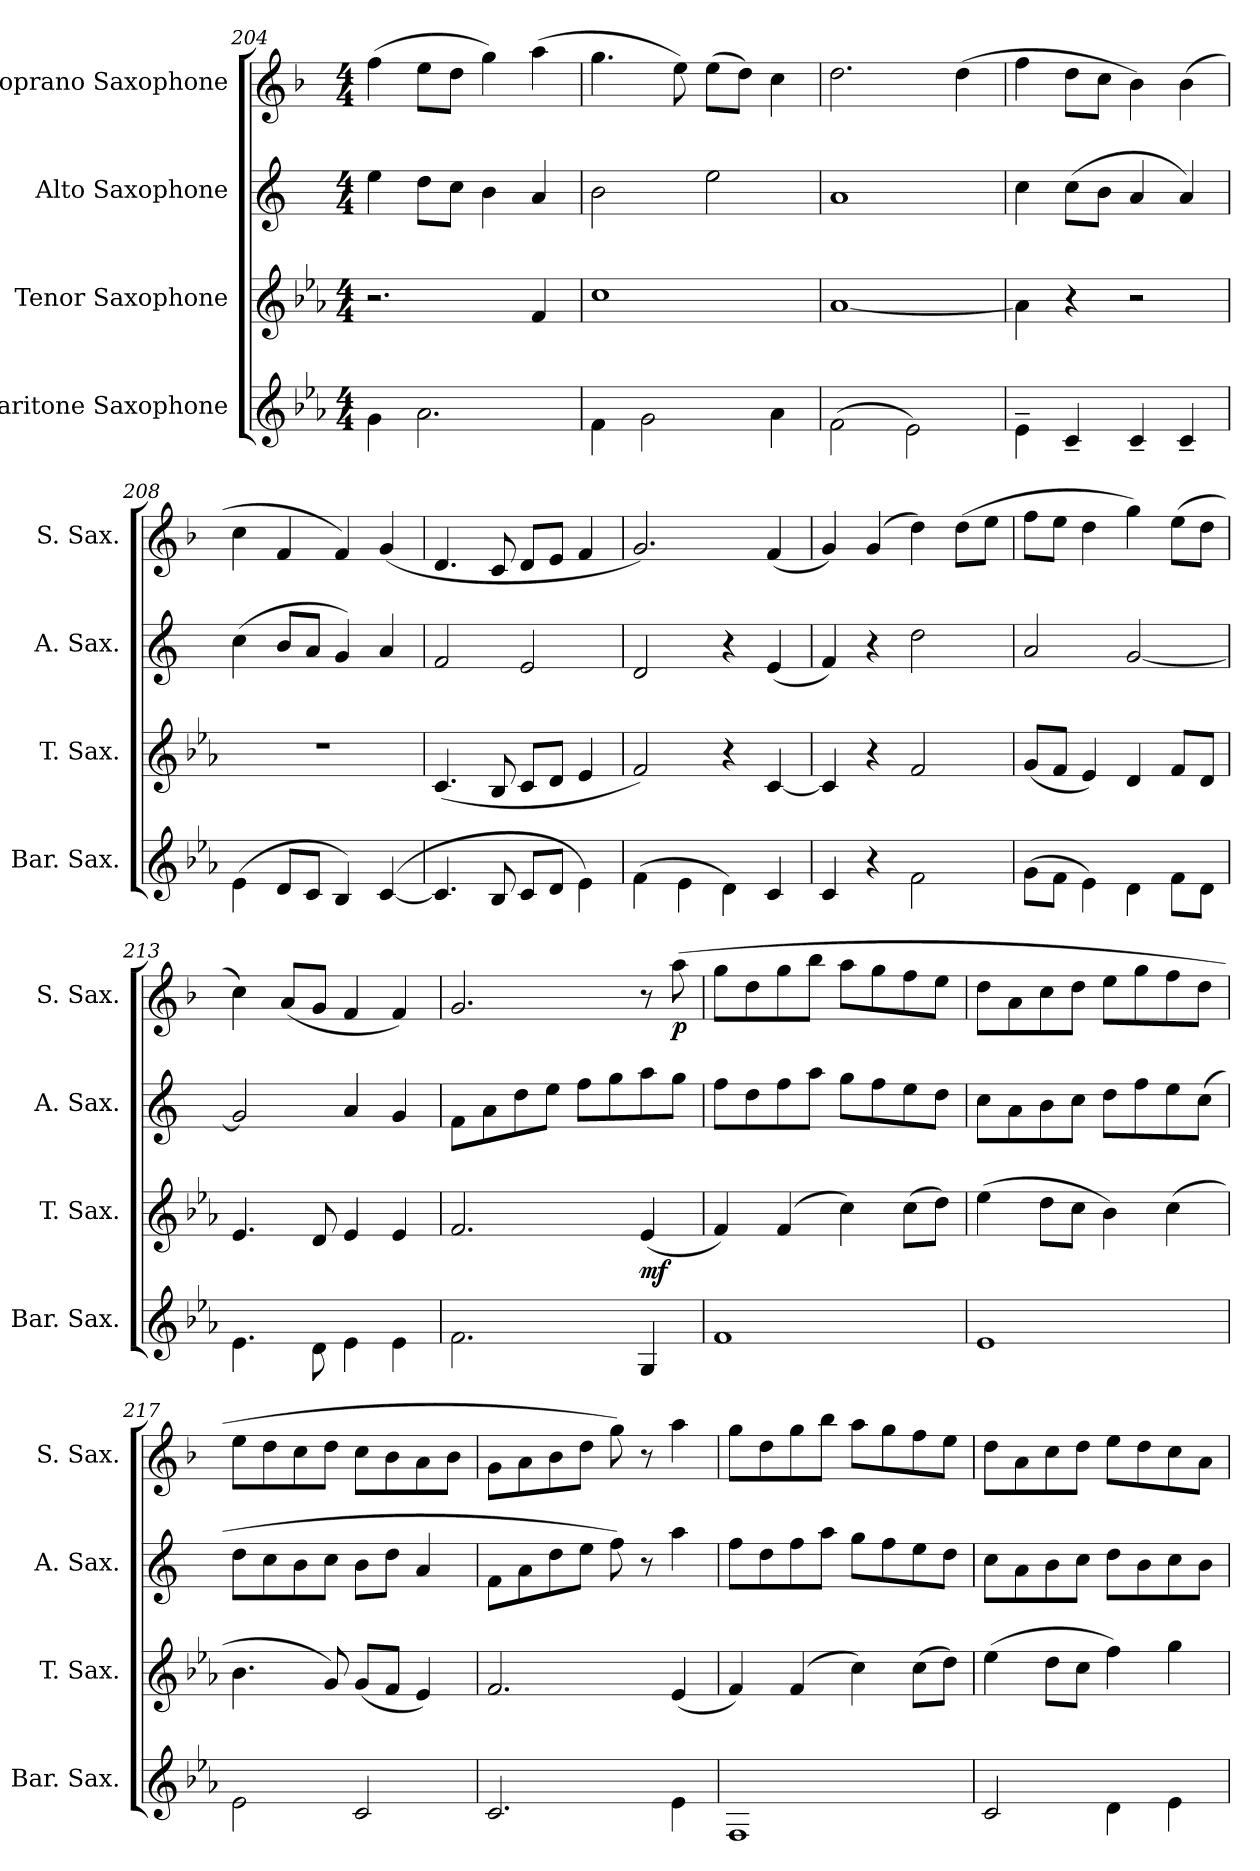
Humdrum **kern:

**kern	**kern	**dynam	**kern	**kern	**dynam
*part4	*part3	*part3	*part2	*part1	*part1
*staff4	*staff3	*staff3	*staff2	*staff1	*staff1
*I"Baritone Saxophone	*I"Tenor Saxophone	*	*I"Alto Saxophone	*I"Soprano Saxophone	*
*I'Bar. Sax.	*I'T. Sax.	*	*I'A. Sax.	*I'S. Sax.	*
*clefG2	*clefG2	*	*clefG2	*clefG2	*
*ITrd12c21	*ITrd8c14	*	*ITrd5c9	*ITrd1c2	*
*k[b-e-a-]	*k[b-e-a-]	*	*k[b-e-a-]	*k[b-e-a-]	*
*M4/4	*M4/4	*	*M4/4	*M4/4	*
=204	=204	=204	=204	=204	=204
4G\	2.r	.	4g\	(4ee-\	.
2.A-\	.	.	8f\L	8dd\L	.
.	.	.	8e-\J	8cc\J	.
.	.	.	4d\	4ff\)	.
.	4F/	.	4c/	(4gg\	.
=205	=205	=205	=205	=205	=205
4F\	1c	.	2d\	4.ff\	.
2G\	.	.	.	.	.
.	.	.	.	8dd\)	.
.	.	.	2g\	(8dd\L	.
.	.	.	.	8cc\J)	.
4A-\	.	.	.	4b-\	.
=206	=206	=206	=206	=206	=206
(2F\	[1A-	.	1c	2.cc\	.
2E-\)	.	.	.	.	.
.	.	.	.	(4cc\	.
=207	=207	=207	=207	=207	=207
4E-~\	4A-\]	.	4e-\	4ee-\	.
4C~/	4r	.	(8e-\L	8cc\L	.
.	.	.	8d\J	8b-\J	.
4C~/	2r	.	4c/	4a-\)	.
4C~/	.	.	4c/)	(4a-\	.
!!LO:PB:g=z
=208	=208	=208	=208	=208	=208
(4E-\	1r	.	(4e-\	4b-\	.
8D/L	.	.	8d/L	4e-/	.
8C/J	.	.	8c/J	.	.
4BB-/)	.	.	4B-/)	4e-/)	.
(>[4C/	.	.	4c/	(4f/	.
=209	=209	=209	=209	=209	=209
4.C/]	(4.C/	.	2A-/	4.c/	.
8BB-/	8BB-/	.	.	8B-/	.
8C/L	8C/L	.	2G/	8c/L	.
8D/J	8D/J	.	.	8d/J	.
4E-\)	4E-/	.	.	4e-/	.
=210	=210	=210	=210	=210	=210
(4F\	2F/)	.	2F/	2.f/)	.
4E-\	.	.	.	.	.
4D\)	4r	.	4r	.	.
4C/	[4C/	.	(4G/	(4e-/	.
=211	=211	=211	=211	=211	=211
4C/	4C/]	.	4A-/)	4f/)	.
4r	4r	.	4r	(4f/	.
2F\	2F/	.	2f\	4cc\)	.
.	.	.	.	(8cc\L	.
.	.	.	.	8dd\J	.
=212	=212	=212	=212	=212	=212
(8G\L	(8G/L	.	2c/	8ee-\L	.
8F\J	8F/J	.	.	8dd\J	.
4E-\)	4E-/)	.	.	4cc\	.
4D\	4D/	.	[2B-/	4ff\)	.
8F\L	8F/L	.	.	(8dd\L	.
8D\J	8D/J	.	.	8cc\J	.
=213	=213	=213	=213	=213	=213
4.E-\	4.E-/	.	2B-/]	4b-\)	.
.	.	.	.	(8g/L	.
8D\	8D/	.	.	8f/J	.
4E-\	4E-/	.	4c/	4e-/	.
4E-\	4E-/	.	4B-/	4e-/)	.
=214	=214	=214	=214	=214	=214
2.F\	2.F/	.	8A-\L	2.f/	.
.	.	.	8c\	.	.
.	.	.	8f\	.	.
.	.	.	8g\J	.	.
.	.	.	8a-\L	.	.
.	.	.	8b-\	.	.
!	!	!LO:DY:b	!	!	!
4GG/	(4E-/	mf	8cc\	8r	.
!	!	!	!	!	!LO:DY:b
.	.	.	8b-\J	(8gg\	p
=215	=215	=215	=215	=215	=215
1F	4F/)	.	8a-\L	8ff\L	.
.	.	.	8f\	8cc\	.
.	(4F/	.	8a-\	8ff\	.
.	.	.	8cc\J	8aa-\J	.
.	4c\)	.	8b-\L	8gg\L	.
.	.	.	8a-\	8ff\	.
.	(8c\L	.	8g\	8ee-\	.
.	8d\J)	.	8f\J	8dd\J	.
!!LO:LB:g=z
=216	=216	=216	=216	=216	=216
1E-	(4e-\	.	8e-\L	8cc\L	.
.	.	.	8c\	8g\	.
.	8d\L	.	8d\	8b-\	.
.	8c\J	.	8e-\J	8cc\J	.
.	4B-\)	.	8f\L	8dd\L	.
.	.	.	8a-\	8ff\	.
.	(4c\	.	8g\	8ee-\	.
.	.	.	(8e-\J	8cc\J	.
=217	=217	=217	=217	=217	=217
2E-\	4.B-\	.	8f\L	8dd\L	.
.	.	.	8e-\	8cc\	.
.	.	.	8d\	8b-\	.
.	8G/)	.	8e-\J	8cc\J	.
2C/	(8G/L	.	8d\L	8b-\L	.
.	8F/J	.	8f\J	8a-\	.
.	4E-/)	.	4c/	8g\	.
.	.	.	.	8a-\J	.
=218	=218	=218	=218	=218	=218
2.C/	2.F/	.	8A-\L	8f\L	.
.	.	.	8c\	8g\	.
.	.	.	8f\	8a-\	.
.	.	.	8g\J	8cc\J	.
.	.	.	8a-\)	8ff\)	.
.	.	.	8r	8r	.
4E-\	(4E-/	.	4cc\	4gg\	.
=219	=219	=219	=219	=219	=219
1FF	4F/)	.	8a-\L	8ff\L	.
.	.	.	8f\	8cc\	.
.	(4F/	.	8a-\	8ff\	.
.	.	.	8cc\J	8aa-\J	.
.	4c\)	.	8b-\L	8gg\L	.
.	.	.	8a-\	8ff\	.
.	(8c\L	.	8g\	8ee-\	.
.	8d\J)	.	8f\J	8dd\J	.
=220	=220	=220	=220	=220	=220
2C/	(4e-\	.	8e-\L	8cc\L	.
.	.	.	8c\	8g\	.
.	8d\L	.	8d\	8b-\	.
.	8c\J	.	8e-\J	8cc\J	.
4D\	4f\)	.	8f\L	8dd\L	.
.	.	.	8d\	8cc\	.
4E-\	4g\	.	8e-\	8b-\	.
.	.	.	8d\J	8g\J	.
=	=	=	=	=	=
*-	*-	*-	*-	*-	*-
